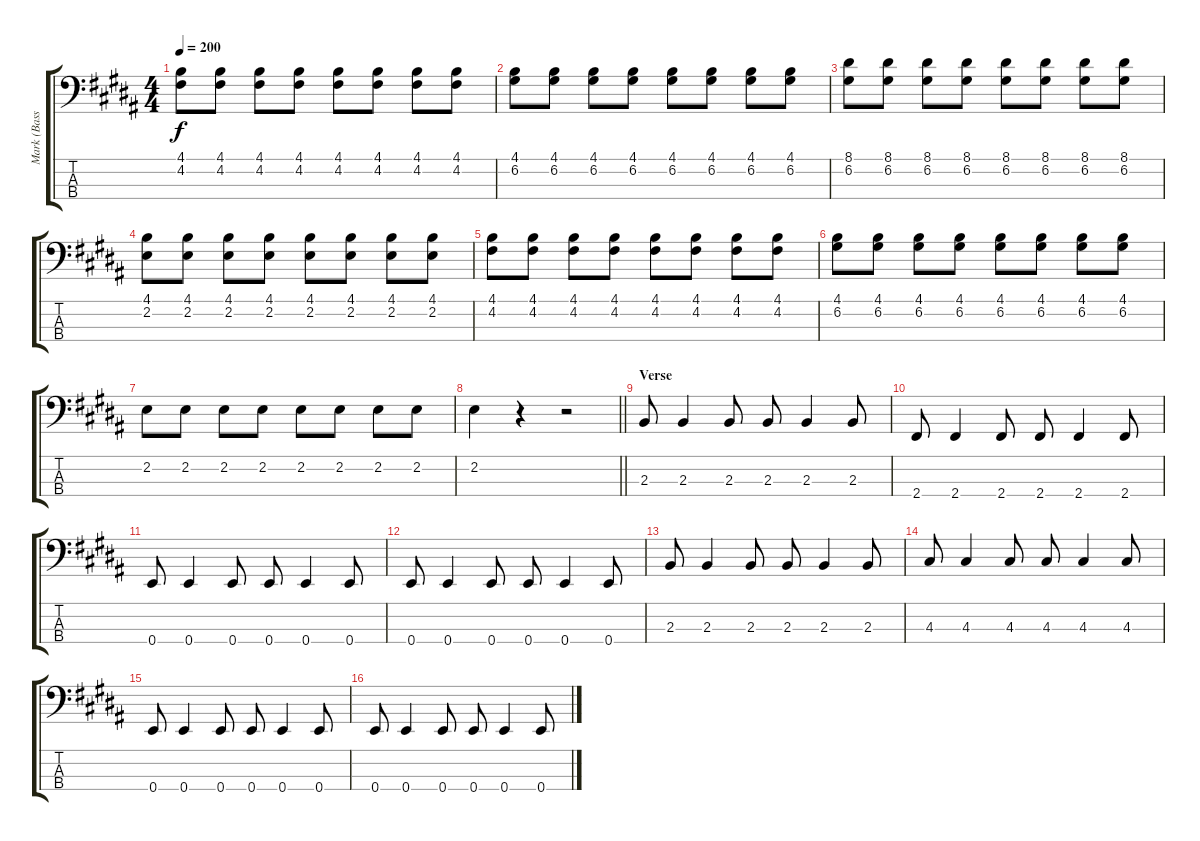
\track ("Mark (Bass)" "Mark (Bass") {instrument electricbasspick}
\staff {score tabs}
\tuning (G2 D2 A1 E1) {hide}
\ts (4 4)
\tempo 200
\clef f4
\ks b
(4.1 4.2).8{dy f} (4.1 4.2).8 (4.1 4.2).8 (4.1 4.2).8 (4.1 4.2).8 (4.1 4.2).8 (4.1 4.2).8 (4.1 4.2).8 |
(4.1 6.2).8 (4.1 6.2).8 (4.1 6.2).8 (4.1 6.2).8 (4.1 6.2).8 (4.1 6.2).8 (4.1 6.2).8 (4.1 6.2).8 |
(8.1 6.2).8 (8.1 6.2).8 (8.1 6.2).8 (8.1 6.2).8 (8.1 6.2).8 (8.1 6.2).8 (8.1 6.2).8 (8.1 6.2).8 |
(4.1 2.2).8 (4.1 2.2).8 (4.1 2.2).8 (4.1 2.2).8 (4.1 2.2).8 (4.1 2.2).8 (4.1 2.2).8 (4.1 2.2).8 |
(4.1 4.2).8 (4.1 4.2).8 (4.1 4.2).8 (4.1 4.2).8 (4.1 4.2).8 (4.1 4.2).8 (4.1 4.2).8 (4.1 4.2).8 |
(4.1 6.2).8 (4.1 6.2).8 (4.1 6.2).8 (4.1 6.2).8 (4.1 6.2).8 (4.1 6.2).8 (4.1 6.2).8 (4.1 6.2).8 |
2.2.8 2.2.8 2.2.8 2.2.8 2.2.8 2.2.8 2.2.8 2.2.8 |
\barLineRight lightlight
2.2.4 r.4 r.2 |
\section ("" "Verse")
2.3.8 2.3.4 2.3.8 2.3.8 2.3.4 2.3.8 |
2.4.8 2.4.4 2.4.8 2.4.8 2.4.4 2.4.8 |
0.4.8 0.4.4 0.4.8 0.4.8 0.4.4 0.4.8 |
0.4.8 0.4.4 0.4.8 0.4.8 0.4.4 0.4.8 |
2.3.8 2.3.4 2.3.8 2.3.8 2.3.4 2.3.8 |
4.3.8 4.3.4 4.3.8 4.3.8 4.3.4 4.3.8 |
0.4.8 0.4.4 0.4.8 0.4.8 0.4.4 0.4.8 |
0.4.8 0.4.4 0.4.8 0.4.8 0.4.4 0.4.8
